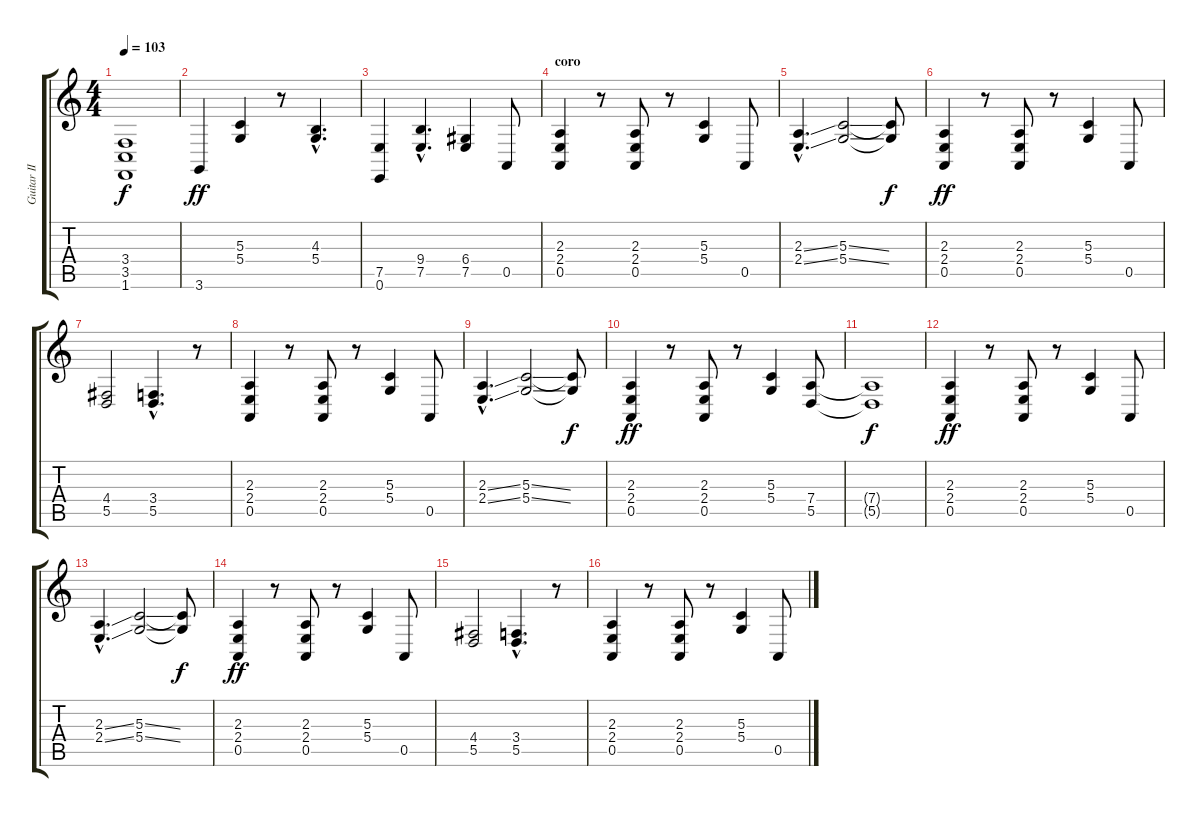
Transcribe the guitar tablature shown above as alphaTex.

\track ("Guitar II" "Guitar II") {instrument synthstrings1}
\staff {score tabs}
\tuning (E4 B3 G3 D3 A2 E2) {hide}
\ts (4 4)
\tempo 103
\clef g2
\ks c
(3.4{t} 3.5{t} 1.6{t}).1{dy f} |
3.6.4{dy ff} (5.3 5.4).4 r.8 (4.3{hac} 5.4{hac}).4{d} |
(7.5 0.6).4 (9.4{hac} 7.5{hac}).4{d} (6.4 7.5).4 0.5.8 |
\section ("" "coro")
(2.3 2.4 0.5).4 r.8 (2.3 2.4 0.5).8 r.8 (5.3 5.4).4 0.5.8 |
(2.3{ss hac} 2.4{ss hac}).4{d} (5.3{ss} 5.4{ss}).2 (5.3{t} 5.4{t}).8{dy f} |
(2.3 2.4 0.5).4{dy ff} r.8 (2.3 2.4 0.5).8 r.8 (5.3 5.4).4 0.5.8 |
(4.4 5.5).2 (3.4{hac} 5.5{hac}).4{d} r.8 |
(2.3 2.4 0.5).4 r.8 (2.3 2.4 0.5).8 r.8 (5.3 5.4).4 0.5.8 |
(2.3{ss hac} 2.4{ss hac}).4{d} (5.3{ss} 5.4{ss}).2 (5.3{t} 5.4{t}).8{dy f} |
(2.3 2.4 0.5).4{dy ff} r.8 (2.3 2.4 0.5).8 r.8 (5.3 5.4).4 (7.4 5.5).8 |
(7.4{t} 5.5{t}).1{dy f} |
(2.3 2.4 0.5).4{dy ff} r.8 (2.3 2.4 0.5).8 r.8 (5.3 5.4).4 0.5.8 |
(2.3{ss hac} 2.4{ss hac}).4{d} (5.3{ss} 5.4{ss}).2 (5.3{t} 5.4{t}).8{dy f} |
(2.3 2.4 0.5).4{dy ff} r.8 (2.3 2.4 0.5).8 r.8 (5.3 5.4).4 0.5.8 |
(4.4 5.5).2 (3.4{hac} 5.5{hac}).4{d} r.8 |
(2.3 2.4 0.5).4 r.8 (2.3 2.4 0.5).8 r.8 (5.3 5.4).4 0.5.8
